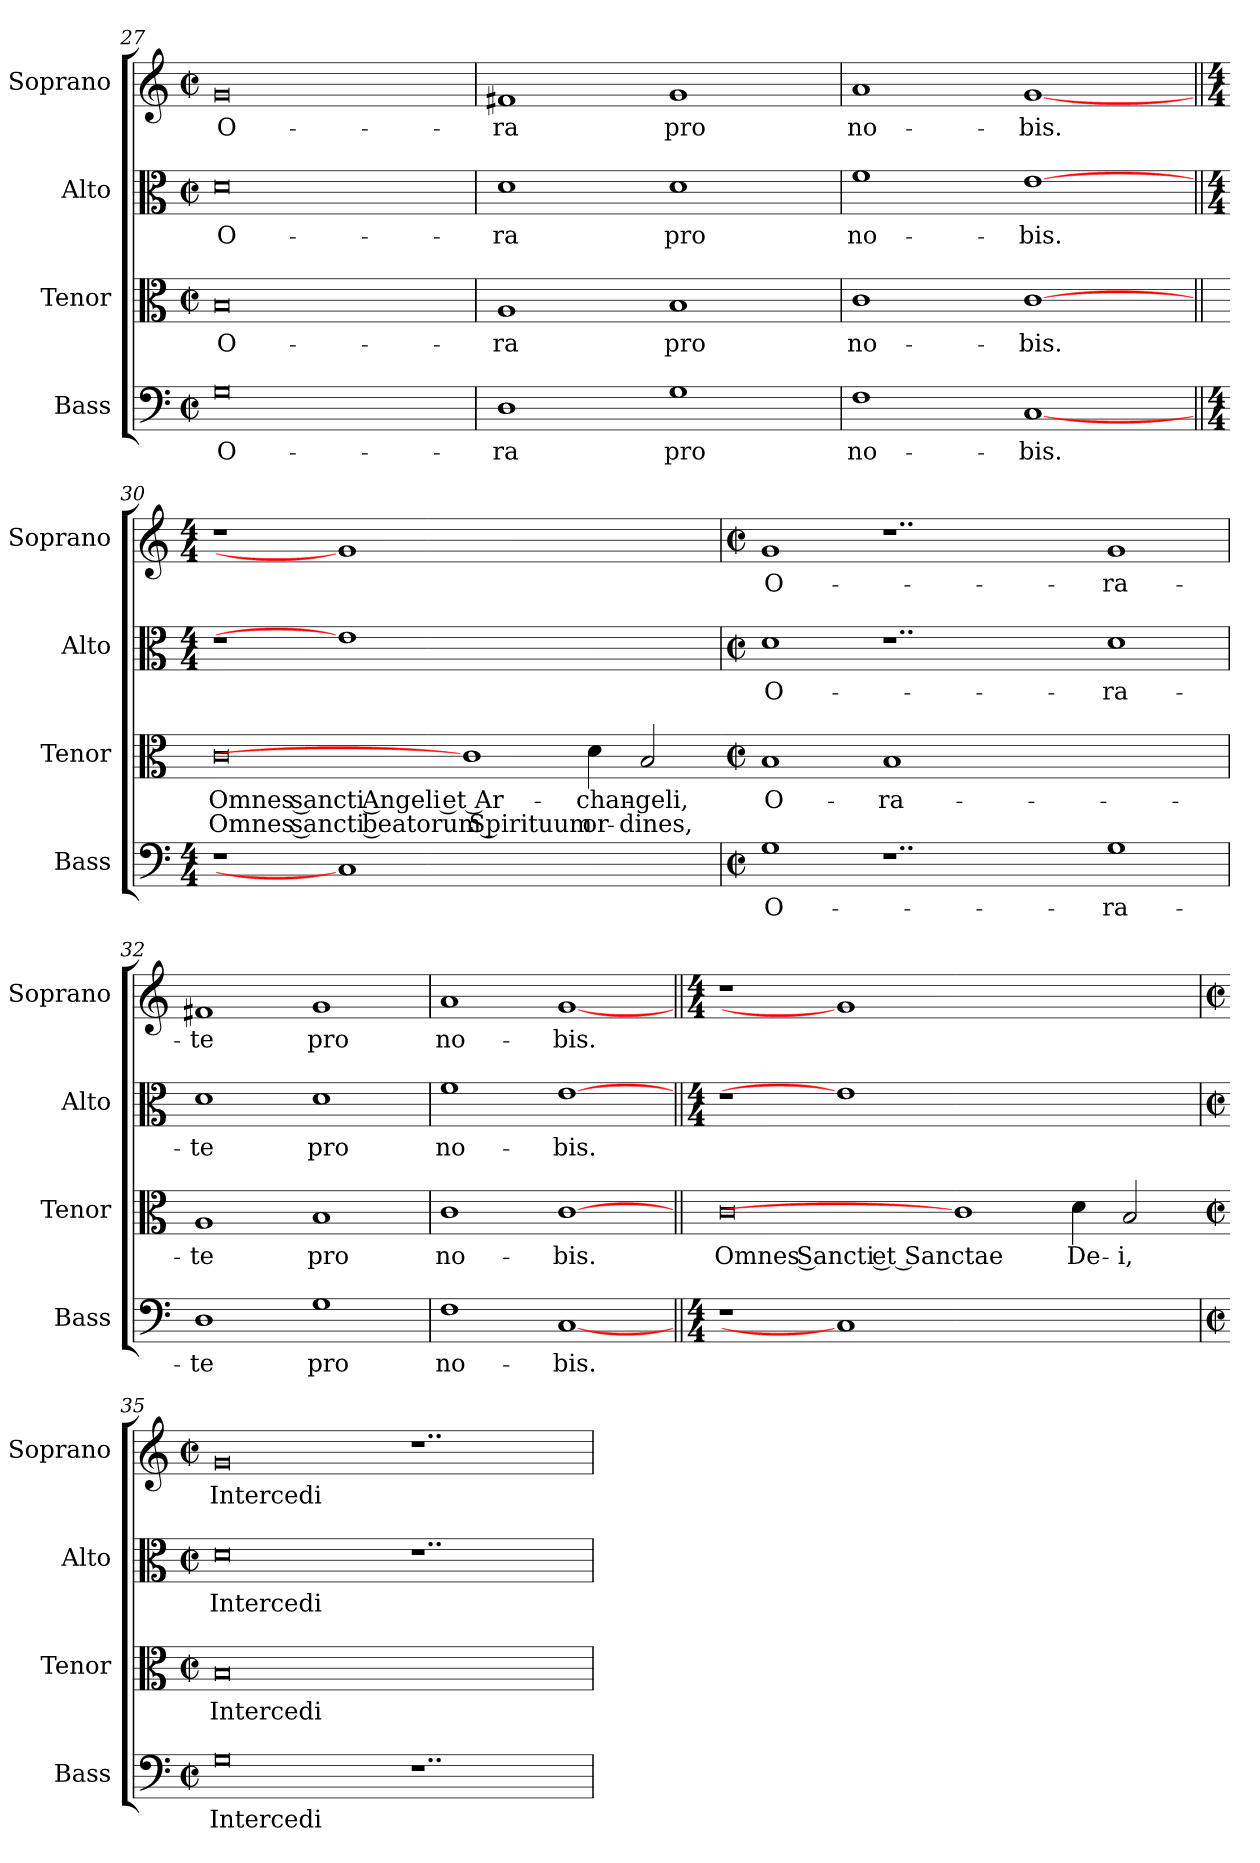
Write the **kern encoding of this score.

**kern	**text	**kern	**text	**text	**kern	**text	**kern	**text
*part4	*part4	*part3	*part3	*part3	*part2	*part2	*part1	*part1
*staff4	*staff4	*staff3	*staff3	*staff3	*staff2	*staff2	*staff1	*staff1
*I"Bass	*	*I"Tenor	*	*	*I"Alto	*	*I"Soprano	*
*I'Bass	*	*I'Tenor	*	*	*I'Alto	*	*I'Soprano	*
!!LO:LB:g=z
*clefF4	*	*clefC3	*	*	*clefC3	*	*clefG2	*
*k[]	*	*k[]	*	*	*k[]	*	*k[]	*
*C:	*	*C:	*	*	*C:	*	*C:	*
*M4/2	*	*M4/2	*	*	*M4/2	*	*M4/2	*
*met(c|)	*	*met(c|)	*	*	*met(c|)	*	*met(c|)	*
=27	=27	=27	=27	=27	=27	=27	=27	=27
!	!LO:LY:b	!	!LO:LY:b	!	!	!LO:LY:b	!	!LO:LY:b
0G	O-	0B	O-	.	0d	O-	0g	O-
=28	=28	=28	=28	=28	=28	=28	=28	=28
!	!LO:LY:b	!	!LO:LY:b	!	!	!LO:LY:b	!	!LO:LY:b
1D	-ra	1A	-ra	.	1d	-ra	1f#X	-ra
!	!LO:LY:b	!	!LO:LY:b	!	!	!LO:LY:b	!	!LO:LY:b
1G	pro	1B	pro	.	1d	pro	1g	pro
=29	=29	=29	=29	=29	=29	=29	=29	=29
!	!LO:LY:b	!	!LO:LY:b	!	!	!LO:LY:b	!	!LO:LY:b
1F	no-	1c	no-	.	1f	no-	1a	no-
!	!LO:LY:b	!	!LO:LY:b	!	!	!LO:LY:b	!	!LO:LY:b
[1C	-bis.	[1c	-bis.	.	[1e	-bis.	[1g	-bis.
!!LO:LB:g=z
=30||	=30||	=30||	=30||	=30||	=30||	=30||	=30||	=30||
*M4/4	*	*	*	*	*M4/4	*	*M4/4	*
!	!	!	!LO:LY:b	!LO:LY:b	!	!	!	!
1r	.	0c	Omnes sancti Angeli et Ar-	-Omnes sancti beatorum Spirituum	1r	.	1r	.
1C]	.	.	.	.	1e]	.	1g]	.
1..ryy	.	1c]	.	.	1..ryy	.	1..ryy	.
!	!	!	!LO:LY:b	!LO:LY:b	!	!	!	!
.	.	4d	chan-	-or-	.	.	.	.
!	!	!	!LO:LY:b	!LO:LY:b	!	!	!	!
.	.	2B	-geli,	dines,	.	.	.	.
!!LO:LB:g=z
=31	=31	=31-	=31	=31	=31	=31	=31	=31
*k[]	*	*	*	*	*k[]	*	*k[]	*
*C:	*	*	*	*	*C:	*	*C:	*
*M4/2	*	*M4/2	*	*	*M4/2	*	*M4/2	*
*met(c|)	*	*met(c|)	*	*	*met(c|)	*	*met(c|)	*
!	!LO:LY:b	!	!LO:LY:b	!	!	!LO:LY:b	!	!LO:LY:b
1G	O-	1B	O-	.	1d	O-	1g	O-
!	!	!	!LO:LY:b	!	!	!	!	!
1..r	.	1B	-ra-	.	1..r	.	1..r	.
.	.	1..ryy	.	.	.	.	.	.
!	!LO:LY:b	!	!	!	!	!LO:LY:b	!	!LO:LY:b
1G	-ra-	.	.	.	1d	-ra-	1g	-ra-
=32	=32	=32	=32	=32	=32	=32	=32	=32
!	!LO:LY:b	!	!LO:LY:b	!	!	!LO:LY:b	!	!LO:LY:b
1D	-te	1A	-te	.	1d	-te	1f#X	-te
!	!LO:LY:b	!	!LO:LY:b	!	!	!LO:LY:b	!	!LO:LY:b
1G	pro	1B	pro	.	1d	pro	1g	pro
=33	=33	=33	=33	=33	=33	=33	=33	=33
!	!LO:LY:b	!	!LO:LY:b	!	!	!LO:LY:b	!	!LO:LY:b
1F	no-	1c	no-	.	1f	no-	1a	no-
!	!LO:LY:b	!	!LO:LY:b	!	!	!LO:LY:b	!	!LO:LY:b
[1C	-bis.	[1c	-bis.	.	[1e	-bis.	[1g	-bis.
!!LO:LB:g=z
=34||	=34||	=34||	=34||	=34||	=34||	=34||	=34||	=34||
*M4/4	*	*	*	*	*M4/4	*	*M4/4	*
!	!	!	!LO:LY:b	!	!	!	!	!
1r	.	0c	Omnes Sancti et Sanctae	.	1r	.	1r	.
1C]	.	.	.	.	1e]	.	1g]	.
1..ryy	.	1c]	.	.	1..ryy	.	1..ryy	.
!	!	!	!LO:LY:b	!	!	!	!	!
.	.	4d	De-	.	.	.	.	.
!	!	!	!LO:LY:b	!	!	!	!	!
.	.	2B	-i,	.	.	.	.	.
!!LO:LB:g=z
=35	=35	=35-	=35	=35	=35	=35	=35	=35
*k[]	*	*	*	*	*k[]	*	*k[]	*
*C:	*	*	*	*	*C:	*	*C:	*
*M4/2	*	*M4/2	*	*	*M4/2	*	*M4/2	*
*met(c|)	*	*met(c|)	*	*	*met(c|)	*	*met(c|)	*
!	!LO:LY:b	!	!LO:LY:b	!	!	!LO:LY:b	!	!LO:LY:b
0G	Intercedi-	0B	Intercedi-	.	0d	Intercedi-	0g	Intercedi-
1..r	.	1..ryy	.	.	1..r	.	1..r	.
=	=	=	=	=	=	=	=	=
*-	*-	*-	*-	*-	*-	*-	*-	*-
